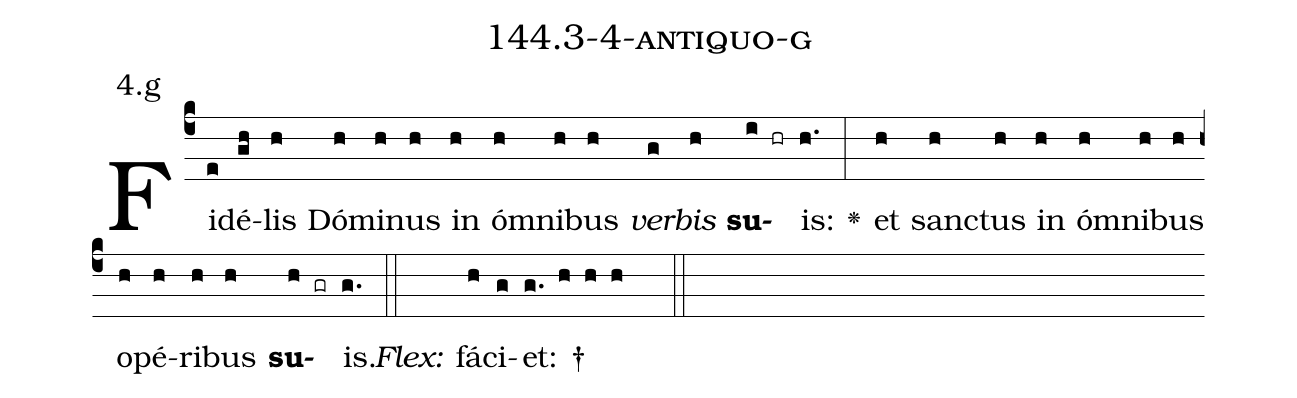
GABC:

name: 144.3-4-antiquo-g;
annotation: 4.g;
%%
(c4)Fi(e)dé(gh)lis(h) Dó(h)mi(h)nus(h) in(h) óm(h)ni(h)bus(h) <i>ver</i>(g)<i>bis</i>(h) <b>su</b>(i hr)is:(h.) <v>\greheightstar</v>(:) et(h) sanc(h)tus(h) in(h) óm(h)ni(h)bus(h) o(h)pé(h)ri(h)bus(h) <b>su</b>(h gr)is.(g.) (::)
<i>Flex:</i>()  fá(h)ci(g)et: †(g. h h h  ::)

%E(h) u(h) o(h) u(h) a(h) e.(g.) (::)
